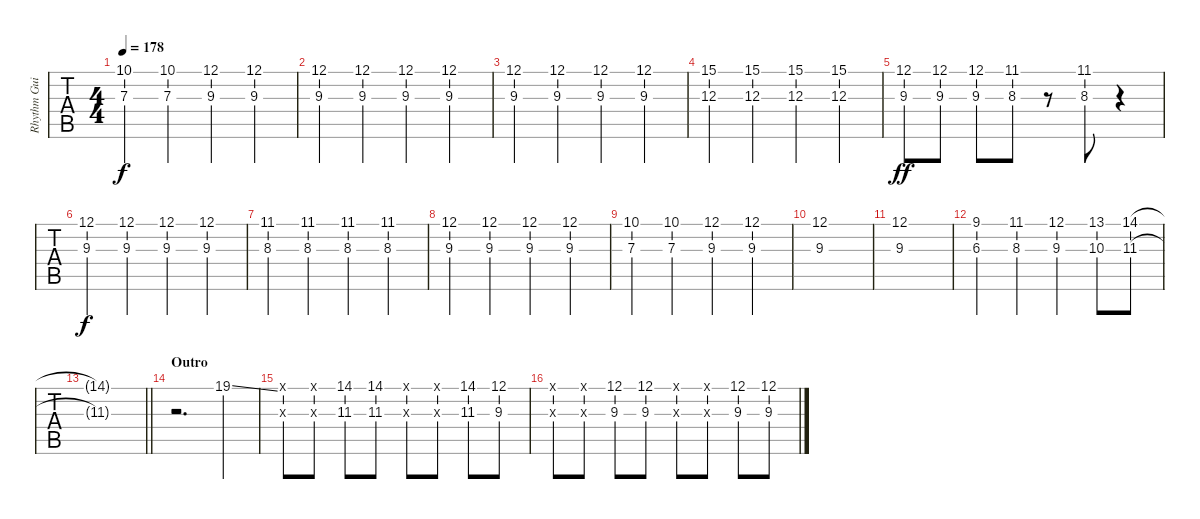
\track ("Rhythm Guitar" "Rhythm Gui") {instrument distortionguitar}
\staff {tabs}
\tuning (E4 B3 G3 D3 A2 E2) {hide}
\ts (4 4)
\tempo 178
\clef g2
\ks e
(10.1 7.3).4{dy f} (10.1 7.3).4 (12.1 9.3).4 (12.1 9.3).4 |
(12.1 9.3).4 (12.1 9.3).4 (12.1 9.3).4 (12.1 9.3).4 |
(12.1 9.3).4 (12.1 9.3).4 (12.1 9.3).4 (12.1 9.3).4 |
(15.1 12.3).4 (15.1 12.3).4 (15.1 12.3).4 (15.1 12.3).4 |
(12.1{ac} 9.3{ac}).8{dy ff} (12.1{ac} 9.3{ac}).8 (12.1{ac} 9.3{ac}).8 (11.1{ac} 8.3{ac}).8 r.8 (11.1{ac} 8.3{ac}).8 r.4 |
(12.1 9.3).4{dy f} (12.1 9.3).4 (12.1 9.3).4 (12.1 9.3).4 |
(11.1 8.3).4 (11.1 8.3).4 (11.1 8.3).4 (11.1 8.3).4 |
(12.1 9.3).4 (12.1 9.3).4 (12.1 9.3).4 (12.1 9.3).4 |
(10.1 7.3).4 (10.1 7.3).4 (12.1 9.3).4 (12.1 9.3).4 |
(12.1 9.3).1 |
(12.1 9.3).1 |
(9.1 6.3).4 (11.1 8.3).4 (12.1 9.3).4 (13.1 10.3).8 (14.1 11.3).8 |
\barLineRight lightlight
(14.1{t} 11.3{t}).1 |
\section ("" "Outro")
\ks d
r.2{d} 19.1{ss}.4 |
(14.1{x} 11.3{x}).8 (14.1{x} 11.3{x}).8 (14.1 11.3).8 (14.1 11.3).8 (14.1{x} 11.3{x}).8 (14.1{x} 11.3{x}).8 (14.1 11.3).8 (12.1 9.3).8 |
(12.1{x} 10.3{x}).8 (12.1{x} 10.3{x}).8 (12.1 9.3).8 (12.1 9.3).8 (12.1{x} 10.3{x}).8 (12.1{x} 10.3{x}).8 (12.1 9.3).8 (12.1 9.3).8
